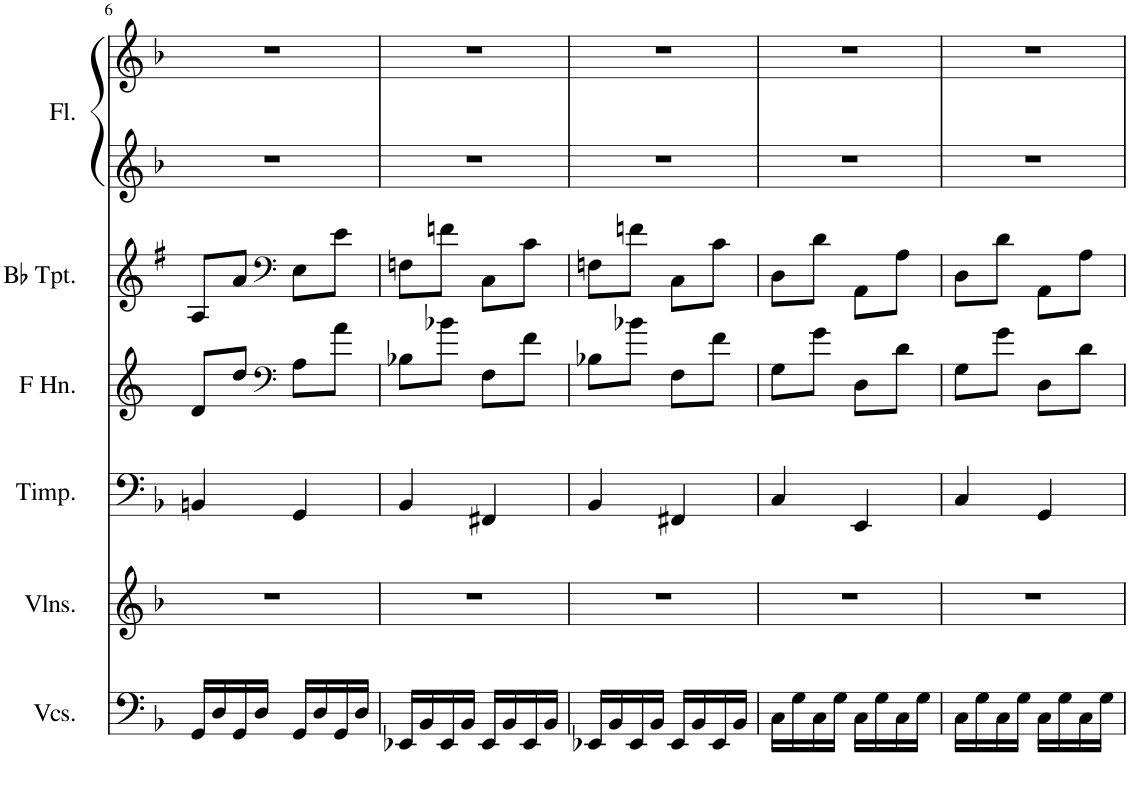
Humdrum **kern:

**kern	**kern	**kern	**kern	**kern	**kern	**kern
*part6	*part5	*part4	*part3	*part2	*part1	*part1
*staff7	*staff6	*staff5	*staff4	*staff3	*staff2	*staff1
*I"Violoncellos	*I"Violins	*I"Timpani	*I"Horn in F	*I"Bb Trumpet	*I"Flute	*
*I'Vcs.	*I'Vlns.	*I'Timp.	*	*I'Bb Tpt.	*I'Fl.	*
!!LO:PB:g=z
*clefF4	*clefG2	*clefF4	*clefG2	*clefG2	*clefG2	*clefG2
*	*	*	*Trd4c7	*Trd1c2	*	*
*k[b-]	*k[b-]	*k[b-]	*k[]	*k[f#]	*k[b-]	*k[b-]
*M2/4	*M2/4	*M2/4	*M2/4	*M2/4	*M2/4	*M2/4
=6	=6	=6	=6	=6	=6	=6
16GG/LL	2r	4BBn/	8d/L	8A/L	2r	2r
16D/	.	.	.	.	.	.
16GG/	.	.	8dd/J	8a/J	.	.
16D/JJ	.	.	.	.	.	.
*	*	*	*clefF4	*clefF4	*	*
16GG/LL	.	4GG/	8A\L	8E\L	.	.
16D/	.	.	.	.	.	.
16GG/	.	.	8a\J	8e\J	.	.
16D/JJ	.	.	.	.	.	.
=7	=7	=7	=7	=7	=7	=7
16EE-X/LL	2r	4BB-/	8B-X\L	8Fn\L	2r	2r
16BB-/	.	.	.	.	.	.
16EE-/	.	.	8b-X\J	8fn\J	.	.
16BB-/JJ	.	.	.	.	.	.
16EE-/LL	.	4FF#X/	8F\L	8C\L	.	.
16BB-/	.	.	.	.	.	.
16EE-/	.	.	8f\J	8c\J	.	.
16BB-/JJ	.	.	.	.	.	.
=8	=8	=8	=8	=8	=8	=8
16EE-X/LL	2r	4BB-/	8B-X\L	8Fn\L	2r	2r
16BB-/	.	.	.	.	.	.
16EE-/	.	.	8b-X\J	8fn\J	.	.
16BB-/JJ	.	.	.	.	.	.
16EE-/LL	.	4FF#X/	8F\L	8C\L	.	.
16BB-/	.	.	.	.	.	.
16EE-/	.	.	8f\J	8c\J	.	.
16BB-/JJ	.	.	.	.	.	.
=9	=9	=9	=9	=9	=9	=9
16C\LL	2r	4C/	8G\L	8D\L	2r	2r
16G\	.	.	.	.	.	.
16C\	.	.	8g\J	8d\J	.	.
16G\JJ	.	.	.	.	.	.
16C\LL	.	4EE/	8D\L	8AA\L	.	.
16G\	.	.	.	.	.	.
16C\	.	.	8d\J	8A\J	.	.
16G\JJ	.	.	.	.	.	.
=10	=10	=10	=10	=10	=10	=10
16C\LL	2r	4C/	8G\L	8D\L	2r	2r
16G\	.	.	.	.	.	.
16C\	.	.	8g\J	8d\J	.	.
16G\JJ	.	.	.	.	.	.
16C\LL	.	4GG/	8D\L	8AA\L	.	.
16G\	.	.	.	.	.	.
16C\	.	.	8d\J	8A\J	.	.
16G\JJ	.	.	.	.	.	.
=	=	=	=	=	=	=
*-	*-	*-	*-	*-	*-	*-
